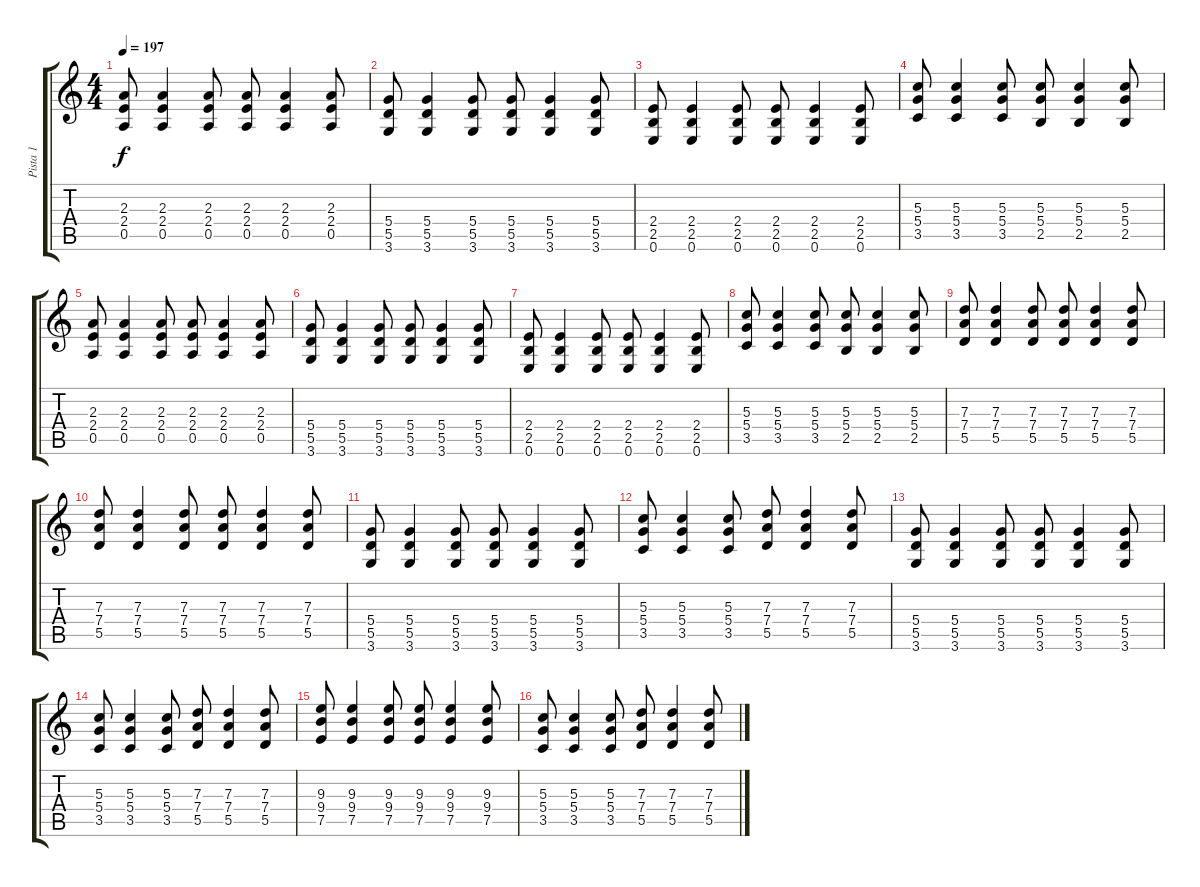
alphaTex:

\track ("Pista 1" "Pista 1") {instrument distortionguitar}
\staff {score tabs}
\tuning (E4 B3 G3 D3 A2 E2) {hide}
\ts (4 4)
\tempo 197
\clef g2
\ks c
(2.3 2.4 0.5).8{dy f} (2.3 2.4 0.5).4 (2.3 2.4 0.5).8 (2.3 2.4 0.5).8 (2.3 2.4 0.5).4 (2.3 2.4 0.5).8 |
(5.4 5.5 3.6).8 (5.4 5.5 3.6).4 (5.4 5.5 3.6).8 (5.4 5.5 3.6).8 (5.4 5.5 3.6).4 (5.4 5.5 3.6).8 |
(2.4 2.5 0.6).8 (2.4 2.5 0.6).4 (2.4 2.5 0.6).8 (2.4 2.5 0.6).8 (2.4 2.5 0.6).4 (2.4 2.5 0.6).8 |
(5.3 5.4 3.5).8 (5.3 5.4 3.5).4 (5.3 5.4 3.5).8 (5.3 5.4 2.5).8 (5.3 5.4 2.5).4 (5.3 5.4 2.5).8 |
(2.3 2.4 0.5).8 (2.3 2.4 0.5).4 (2.3 2.4 0.5).8 (2.3 2.4 0.5).8 (2.3 2.4 0.5).4 (2.3 2.4 0.5).8 |
(5.4 5.5 3.6).8 (5.4 5.5 3.6).4 (5.4 5.5 3.6).8 (5.4 5.5 3.6).8 (5.4 5.5 3.6).4 (5.4 5.5 3.6).8 |
(2.4 2.5 0.6).8 (2.4 2.5 0.6).4 (2.4 2.5 0.6).8 (2.4 2.5 0.6).8 (2.4 2.5 0.6).4 (2.4 2.5 0.6).8 |
(5.3 5.4 3.5).8 (5.3 5.4 3.5).4 (5.3 5.4 3.5).8 (5.3 5.4 2.5).8 (5.3 5.4 2.5).4 (5.3 5.4 2.5).8 |
(7.3 7.4 5.5).8 (7.3 7.4 5.5).4 (7.3 7.4 5.5).8 (7.3 7.4 5.5).8 (7.3 7.4 5.5).4 (7.3 7.4 5.5).8 |
(7.3 7.4 5.5).8 (7.3 7.4 5.5).4 (7.3 7.4 5.5).8 (7.3 7.4 5.5).8 (7.3 7.4 5.5).4 (7.3 7.4 5.5).8 |
(5.4 5.5 3.6).8 (5.4 5.5 3.6).4 (5.4 5.5 3.6).8 (5.4 5.5 3.6).8 (5.4 5.5 3.6).4 (5.4 5.5 3.6).8 |
(5.3 5.4 3.5).8 (5.3 5.4 3.5).4 (5.3 5.4 3.5).8 (7.3 7.4 5.5).8 (7.3 7.4 5.5).4 (7.3 7.4 5.5).8 |
(5.4 5.5 3.6).8 (5.4 5.5 3.6).4 (5.4 5.5 3.6).8 (5.4 5.5 3.6).8 (5.4 5.5 3.6).4 (5.4 5.5 3.6).8 |
(5.3 5.4 3.5).8 (5.3 5.4 3.5).4 (5.3 5.4 3.5).8 (7.3 7.4 5.5).8 (7.3 7.4 5.5).4 (7.3 7.4 5.5).8 |
(9.3 9.4 7.5).8 (9.3 9.4 7.5).4 (9.3 9.4 7.5).8 (9.3 9.4 7.5).8 (9.3 9.4 7.5).4 (9.3 9.4 7.5).8 |
(5.3 5.4 3.5).8 (5.3 5.4 3.5).4 (5.3 5.4 3.5).8 (7.3 7.4 5.5).8 (7.3 7.4 5.5).4 (7.3 7.4 5.5).8
